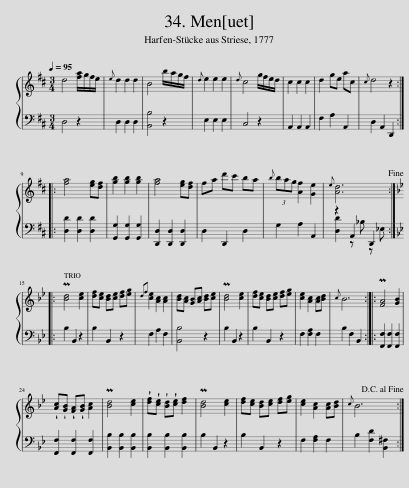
X:1
%%score { 1 | ( 2 3 ) }
L:1/8
Q:1/4=95
M:3/4
I:linebreak $
K:D
V:1 treble
V:2 bass
V:3 bass
V:1
 d4 [fa]/g/f/e/ |{e} d2 d2 d2 | B4 b/a/g/f/ |{d} e2 e2 e2 |{d} c4 g/f/e/d/ | %5
 c2 c2 c2 | d2 ge ac |{c} d4 z2 ::$ [fa]4 [eg][df] | [gb]2 [gb]2 [gb]2 | %10
 [fa]4 [eg][df] | fa d'c' ba |{b} (3bag [Af]2 [Ge]2 |{e} [Ad]6!fine! ::$[K:Bb] P[Bd]4 [ce]2 | %15
 [df][ce] [Bd][ce] [df][eg] |{df} [ce]2 [Ac]2 [Ac]2 | [Bd][Ac] [GB][Ac] [Bd][ce] | P[Bd]4 [ce]2 | [df][ce] [Bd][ce] [df][eg] | %20
 [ce]2 [Ac]2 [Ac][Bd] |{c} B6 :: P[FA]4 [GB]2 |$ !wedge![Ac]!wedge![GB] !wedge![FA]!wedge![GB] [Ac]2 | P[Bd]4 [ce]2 | %25
 !wedge![df]!wedge![ce] !wedge![Bd]!wedge![ce] [df]2 | P[Bd]4 [ce]2 | [df][ce] [Bd][ce] [df][eg] | [ce]2 [Ac]2 [Ac][Bd] |{c} B6!D.C.! :| %30
V:2
 D,4 z2 | D,2 D,2 D,2 | [B,,B,]4 z2 | E,2 E,2 E,2 | C,4 z2 | %5
 A,,2 A,,2 A,,2 | F,2 A,2 A,,2 | D,2 A,,2 D,,2 ::$ [D,D]2 [D,D]2 [D,D]2 | [G,,G,]2 [G,,G,]2 [G,,G,]2 | %10
 [D,,D,]2 [D,,D,]2 [D,,D,]2 | D,2 D,,2 D,2 | G,2 A,2 A,,2 | z2 A,,2 D,,2 ::$[K:Bb] B,2 B,,2 z2 | %15
 B,2 B,,2 z2 | F,2 A,2 F,2 | [B,,B,]4 z2 | B,2 B,,2 z2 | B,2 B,,2 z2 | %20
 F,2 [F,A,]2 F,2 | B,2 F,2 B,,2 :: [F,,F,]2 [F,,F,]2 [F,,F,]2 |$ [F,,F,]2 [F,,F,]2 [F,,F,]2 | [B,,B,]2 [B,,B,]2 [B,,B,]2 | %25
 [B,,B,]2 [B,,B,]2 [B,,B,]2 | B,2 B,,2 z2 | B,2 B,,2 z2 | F,2 [F,A,]2 F,2 | B,2 [F,D]2 [B,,^F,]2 :| %30
V:3
 x6 | x6 | x6 | x6 | x6 | %5
 x6 | x6 | x6 ::$ x6 | x6 | %10
 x6 | x6 | x6 | [D,D]2 z _B, z _E, ::$[K:Bb] x6 | %15
 x6 | x6 | x6 | x6 | x6 | %20
 x6 | x6 :: x6 |$ x6 | x6 | %25
 x6 | x6 | x6 | x6 | x6 :| %30
